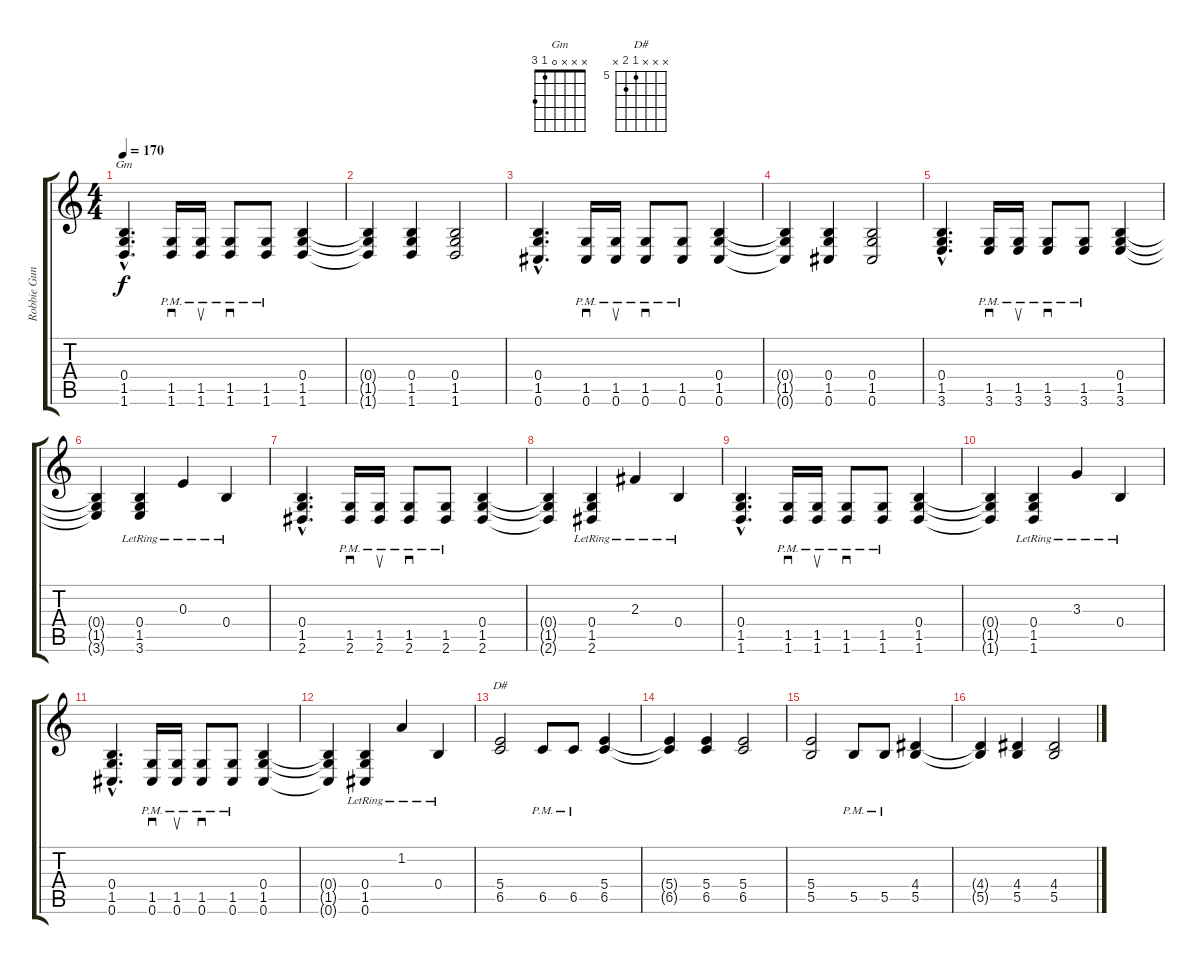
\track ("Robbie Gunn (Guitar)" "Robbie Gun") {instrument distortionguitar}
\staff {score tabs}
\tuning (Db4 Ab3 E3 B2 Gb2 Db2) {hide}
\chord ("Gm" x x x 0 1 3)
\chord ("D#" x x x 5 6 x) {firstfret 5}
\ts (4 4)
\tempo 170
\clef g2
\ks c
(0.4{hac} 1.5{hac} 1.6{hac}).4{d ch "Gm" dy f} (1.5{pm} 1.6{pm}).16{sd} (1.5{pm} 1.6{pm}).16{su} (1.5{pm} 1.6{pm}).8{sd} (1.5{pm} 1.6{pm}).8 (0.4 1.5 1.6).4 |
(0.4{t} 1.5{t} 1.6{t}).4 (0.4 1.5 1.6).4 (0.4 1.5 1.6).2 |
(0.4{hac} 1.5{hac} 0.6{hac}).4{d} (1.5{pm} 0.6{pm}).16{sd} (1.5{pm} 0.6{pm}).16{su} (1.5{pm} 0.6{pm}).8{sd} (1.5{pm} 0.6{pm}).8 (0.4 1.5 0.6).4 |
(0.4{t} 1.5{t} 0.6{t}).4 (0.4 1.5 0.6).4 (0.4 1.5 0.6).2 |
(0.4{hac} 1.5{hac} 3.6{hac}).4{d} (1.5{pm} 3.6{pm}).16{sd} (1.5{pm} 3.6{pm}).16{su} (1.5{pm} 3.6{pm}).8{sd} (1.5{pm} 3.6{pm}).8 (0.4 1.5 3.6).4 |
(0.4{t} 1.5{t} 3.6{t}).4 (0.4{lr} 1.5{lr} 3.6{lr}).4 0.3{lr}.4 0.4{lr}.4 |
(0.4{hac} 1.5{hac} 2.6{hac}).4{d} (1.5{pm} 2.6{pm}).16{sd} (1.5{pm} 2.6{pm}).16{su} (1.5{pm} 2.6{pm}).8{sd} (1.5{pm} 2.6{pm}).8 (0.4 1.5 2.6).4 |
(0.4{t} 1.5{t} 2.6{t}).4 (0.4{lr} 1.5{lr} 2.6{lr}).4 2.3{lr}.4 0.4{lr}.4 |
(0.4{hac} 1.5{hac} 1.6{hac}).4{d} (1.5{pm} 1.6{pm}).16{sd} (1.5{pm} 1.6{pm}).16{su} (1.5{pm} 1.6{pm}).8{sd} (1.5{pm} 1.6{pm}).8 (0.4 1.5 1.6).4 |
(0.4{t} 1.5{t} 1.6{t}).4 (0.4{lr} 1.5{lr} 1.6{lr}).4 3.3{lr}.4 0.4{lr}.4 |
(0.4{hac} 1.5{hac} 0.6{hac}).4{d} (1.5{pm} 0.6{pm}).16{sd} (1.5{pm} 0.6{pm}).16{su} (1.5{pm} 0.6{pm}).8{sd} (1.5{pm} 0.6{pm}).8 (0.4 1.5 0.6).4 |
(0.4{t} 1.5{t} 0.6{t}).4 (0.4{lr} 1.5{lr} 0.6{lr}).4 1.2{lr}.4 0.4{lr}.4 |
(5.4 6.5).2{ch "D#"} 6.5{pm}.8 6.5{pm}.8 (5.4 6.5).4 |
(5.4{t} 6.5{t}).4 (5.4 6.5).4 (5.4 6.5).2 |
(5.4 5.5).2 5.5{pm}.8 5.5{pm}.8 (4.4 5.5).4 |
(4.4{t} 5.5{t}).4 (4.4 5.5).4 (4.4 5.5).2
